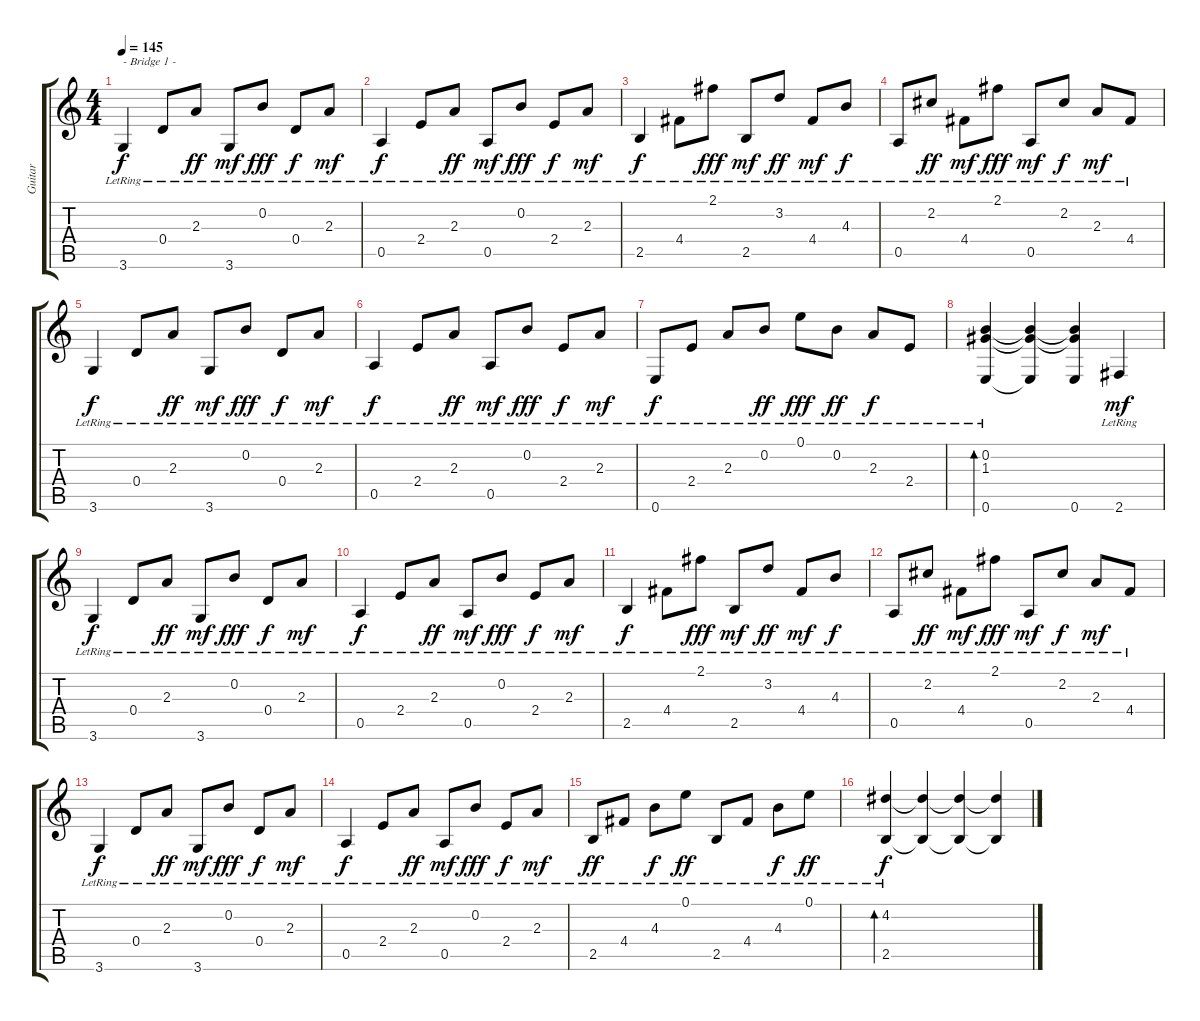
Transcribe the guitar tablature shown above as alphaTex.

\track ("Guitar" "Guitar") {instrument acousticguitarsteel}
\staff {score tabs}
\tuning (E4 B3 G3 D3 A2 E2) {hide}
\ts (4 4)
\tempo 145
\clef g2
\ks c
3.6{lr}.4{txt "- Bridge 1 -" dy f} 0.4{lr}.8 2.3{lr}.8{dy ff} 3.6{lr}.8{dy mf} 0.2{lr}.8{dy fff} 0.4{lr}.8{dy f} 2.3{lr}.8{dy mf} |
0.5{lr}.4{dy f} 2.4{lr}.8 2.3{lr}.8{dy ff} 0.5{lr}.8{dy mf} 0.2{lr}.8{dy fff} 2.4{lr}.8{dy f} 2.3{lr}.8{dy mf} |
2.5{lr}.4{dy f} 4.4{lr}.8 2.1{lr}.8{dy fff} 2.5{lr}.8{dy mf} 3.2{lr}.8{dy ff} 4.4{lr}.8{dy mf} 4.3{lr}.8{dy f} |
0.5{lr}.8 2.2{lr}.8{dy ff} 4.4{lr}.8{dy mf} 2.1{lr}.8{dy fff} 0.5{lr}.8{dy mf} 2.2{lr}.8{dy f} 2.3{lr}.8{dy mf} 4.4{lr}.8 |
3.6{lr}.4{dy f} 0.4{lr}.8 2.3{lr}.8{dy ff} 3.6{lr}.8{dy mf} 0.2{lr}.8{dy fff} 0.4{lr}.8{dy f} 2.3{lr}.8{dy mf} |
0.5{lr}.4{dy f} 2.4{lr}.8 2.3{lr}.8{dy ff} 0.5{lr}.8{dy mf} 0.2{lr}.8{dy fff} 2.4{lr}.8{dy f} 2.3{lr}.8{dy mf} |
0.6{lr}.8{dy f} 2.4{lr}.8 2.3{lr}.8 0.2{lr}.8{dy ff} 0.1{lr}.8{dy fff} 0.2{lr}.8{dy ff} 2.3{lr}.8{dy f} 2.4{lr}.8 |
(0.2{lr} 1.3{lr} 0.6{lr}).4{bd 240} (0.2{t} 1.3{t} 0.6{t}).4 (0.2{t} 1.3{t} 0.6).4 2.6{lr}.4{dy mf} |
3.6{lr}.4{dy f} 0.4{lr}.8 2.3{lr}.8{dy ff} 3.6{lr}.8{dy mf} 0.2{lr}.8{dy fff} 0.4{lr}.8{dy f} 2.3{lr}.8{dy mf} |
0.5{lr}.4{dy f} 2.4{lr}.8 2.3{lr}.8{dy ff} 0.5{lr}.8{dy mf} 0.2{lr}.8{dy fff} 2.4{lr}.8{dy f} 2.3{lr}.8{dy mf} |
2.5{lr}.4{dy f} 4.4{lr}.8 2.1{lr}.8{dy fff} 2.5{lr}.8{dy mf} 3.2{lr}.8{dy ff} 4.4{lr}.8{dy mf} 4.3{lr}.8{dy f} |
0.5{lr}.8 2.2{lr}.8{dy ff} 4.4{lr}.8{dy mf} 2.1{lr}.8{dy fff} 0.5{lr}.8{dy mf} 2.2{lr}.8{dy f} 2.3{lr}.8{dy mf} 4.4{lr}.8 |
3.6{lr}.4{dy f} 0.4{lr}.8 2.3{lr}.8{dy ff} 3.6{lr}.8{dy mf} 0.2{lr}.8{dy fff} 0.4{lr}.8{dy f} 2.3{lr}.8{dy mf} |
0.5{lr}.4{dy f} 2.4{lr}.8 2.3{lr}.8{dy ff} 0.5{lr}.8{dy mf} 0.2{lr}.8{dy fff} 2.4{lr}.8{dy f} 2.3{lr}.8{dy mf} |
2.5{lr}.8{dy ff} 4.4{lr}.8 4.3{lr}.8{dy f} 0.1{lr}.8{dy ff} 2.5{lr}.8 4.4{lr}.8 4.3{lr}.8{dy f} 0.1{lr}.8{dy ff} |
(4.2{lr} 2.5{lr}).4{bd 240 dy f} (4.2{t} 2.5{t}).4 (4.2{t} 2.5{t}).4 (4.2{t} 2.5{t}).4
